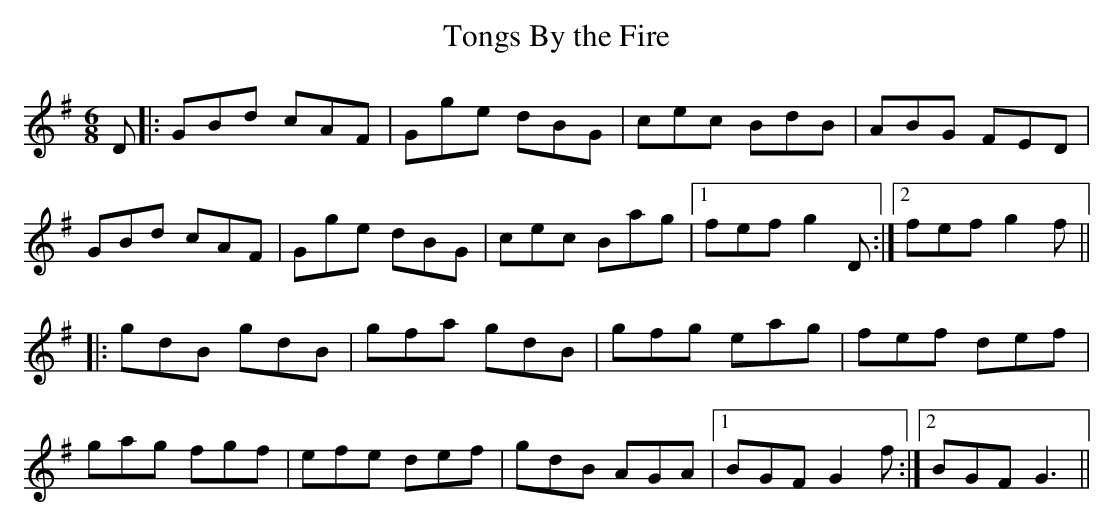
X:1
T:Tongs By the Fire
M:6/8
L:1/8
K:G
D|:GBd cAF|Gge dBG|cec BdB|ABG FED|
GBd cAF|Gge dBG|cec Bag|1fef g2D:|2fef g2f||
|:gdB gdB|gfa gdB|gfg eag|fef def|
gag fgf|efe def|gdB AGA|1BGF G2f:|2BGF G3||
